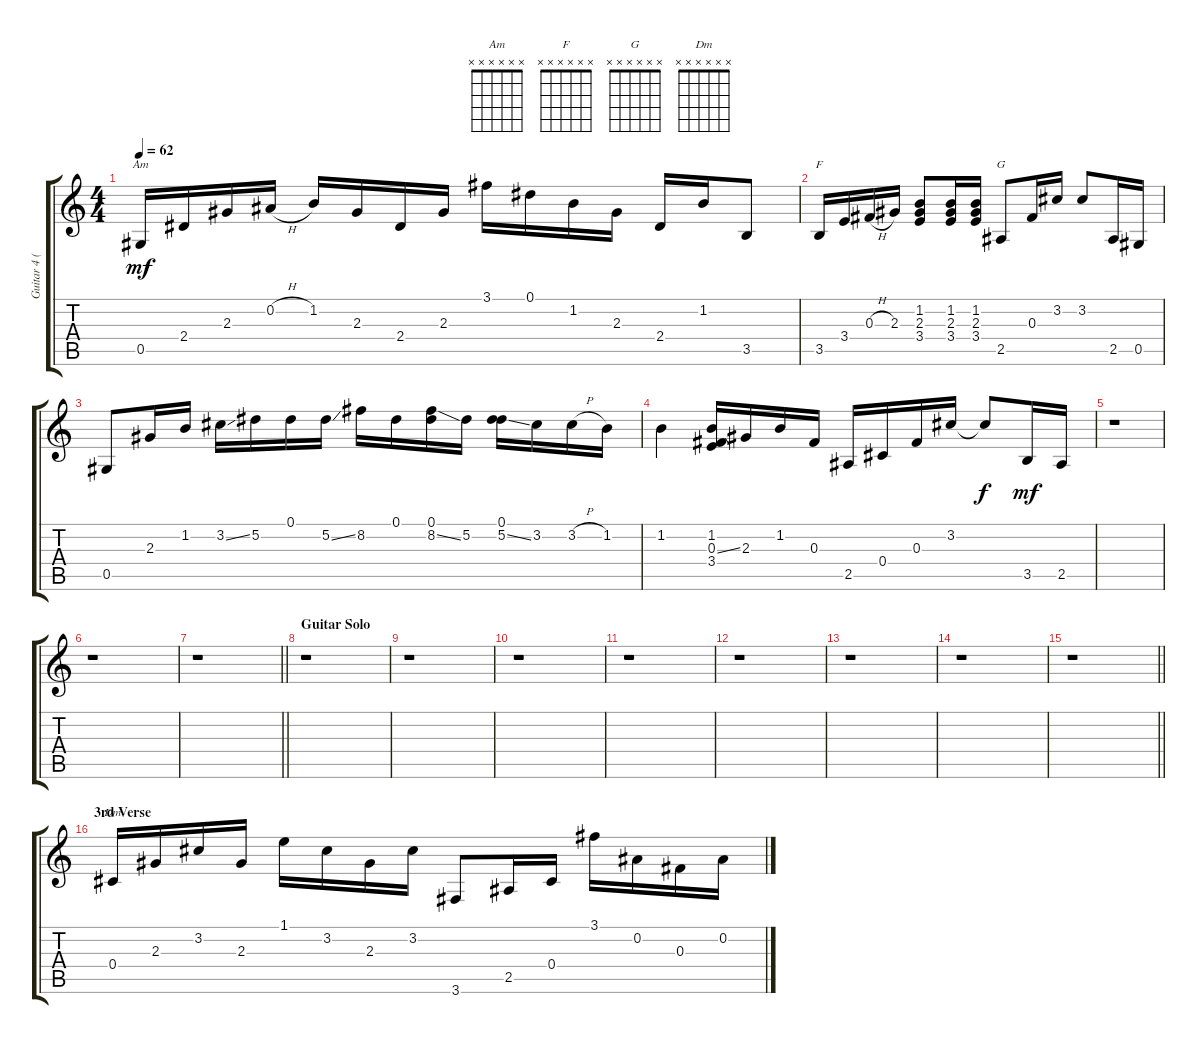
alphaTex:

\track ("Guitar 4 (Slash)" "Guitar 4 (") {instrument electricguitarjazz}
\staff {score tabs}
\tuning (Eb4 Bb3 Gb3 Db3 Ab2 Eb2) {hide}
\chord ("Am" x x x x x x)
\chord ("F" x x x x x x)
\chord ("G" x x x x x x)
\chord ("Dm" x x x x x x)
\ts (4 4)
\tempo 62
\clef g2
\ks c
0.5.16{ch "Am" dy mf} 2.4.16 2.3.16 0.2{h}.16 1.2.16 2.3.16 2.4.16 2.3.16 3.1.16 0.1.16 1.2.16 2.3.16 2.4.16 1.2.16 3.5.8 |
3.5.16{ch "F"} 3.4.16 0.3{h}.16 2.3.16 (1.2 2.3 3.4).8 (1.2 2.3 3.4).16 (1.2 2.3 3.4).16 2.5.8{ch "G"} 0.3.16 3.2.16 3.2.8 2.5.16 0.5.16 |
0.5.8 2.3.16 1.2.16 3.2{ss}.16 5.2.16 0.1.16 5.2{ss}.16 8.2.16 0.1.16 (0.1 8.2{ss}).16 5.2.16 (0.1 5.2{ss}).16 3.2.16 3.2{h}.16 1.2.16 |
1.2.4 (1.2 0.3{ss} 3.4).16 2.3.16 1.2.16 0.3.16 2.5.16 0.4.16 0.3.16 3.2.16 3.2{t}.8{dy f} 3.5.16{dy mf} 2.5.16 |
r.1 |
r.1 |
\barLineRight lightlight
r.1 |
\section ("" "Guitar Solo")
r.1 |
r.1 |
r.1 |
r.1 |
r.1 |
r.1 |
r.1 |
\barLineRight lightlight
r.1 |
\section ("" "3rd Verse")
0.4.16{ch "Dm"} 2.3.16 3.2.16 2.3.16 1.1.16 3.2.16 2.3.16 3.2.16 3.6.8 2.5.16 0.4.16 3.1.16 0.2.16 0.3.16 0.2.16
